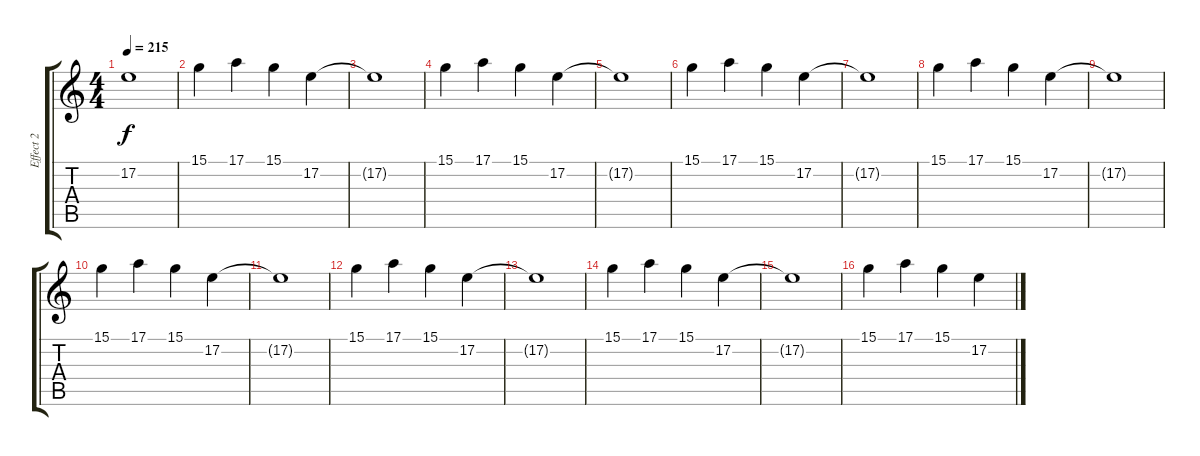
\track ("Effect 2" "Effect 2") {instrument piccolo}
\staff {score tabs}
\tuning (E4 B3 G3 D3 A2 E2) {hide}
\ts (4 4)
\tempo 215
\clef g2
\ks c
17.2{t}.1{dy f} |
15.1.4 17.1.4 15.1.4 17.2.4 |
17.2{t}.1 |
15.1.4 17.1.4 15.1.4 17.2.4 |
17.2{t}.1 |
15.1.4 17.1.4 15.1.4 17.2.4 |
17.2{t}.1 |
15.1.4 17.1.4 15.1.4 17.2.4 |
17.2{t}.1 |
15.1.4 17.1.4 15.1.4 17.2.4 |
17.2{t}.1 |
15.1.4 17.1.4 15.1.4 17.2.4 |
17.2{t}.1 |
15.1.4 17.1.4 15.1.4 17.2.4 |
17.2{t}.1 |
15.1.4 17.1.4 15.1.4 17.2.4
